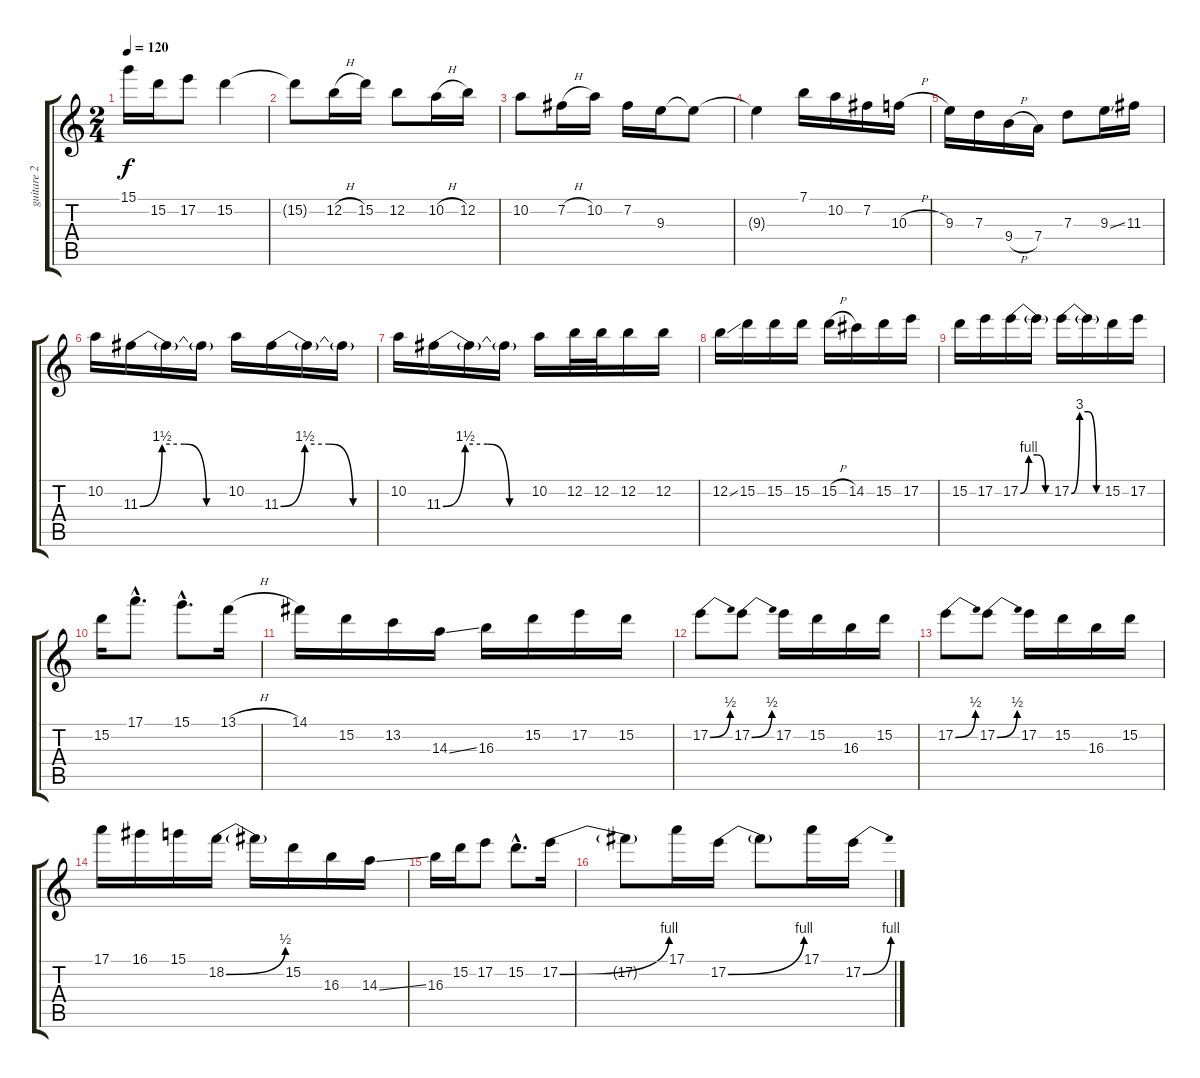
\track ("guitare 2" "guitare 2") {instrument distortionguitar}
\staff {score tabs}
\tuning (E4 B3 G3 D3 A2 E2) {hide}
\ts (2 4)
\tempo 120
\clef g2
\ks c
15.1.16{dy f} 15.2.16 17.2.8 15.2.4 |
15.2{t}.8 12.2{h}.16 15.2.16 12.2.8 10.2{h}.16 12.2.16 |
10.2.8 7.2{h}.16 10.2.16 7.2.16 9.3.16 9.3{t}.8 |
9.3{t}.4 7.1.16 10.2.16 7.2.16 10.3{h}.16 |
9.3.16 7.3.16 9.4{h}.16 7.4.16 7.3.8 9.3{ss}.16 11.3.16 |
10.2.16 11.3{be (custom 0 0 15 6 30 6 45 0 60 0)}.16 11.3{t}.16 11.3{t}.16 10.2.16 11.3{be (custom 0 0 15 6 30 6 45 0 60 0)}.16 11.3{t}.16 11.3{t}.16 |
10.2.16 11.3{be (custom 0 0 15 6 30 6 45 0 60 0)}.16 11.3{t}.16 11.3{t}.16 10.2.16 12.2.32 12.2.32 12.2.16 12.2.16 |
12.2{ss}.16 15.2.16 15.2.16 15.2.16 15.2{h}.16 14.2.16 15.2.16 17.2.16 |
15.2.16 17.2.16 17.2{be (custom 0 0 15 4 30 4 45 0 60 0)}.16 17.2{t}.16 17.2{be (custom 0 0 15 12 30 12 45 0 60 0)}.16 17.2{t}.16 15.2.16 17.2.16 |
15.2.16 17.1{hac}.8{d} 15.1{hac}.8{d} 13.1{h}.16 |
14.1.16 15.2.16 13.2.16 14.3{ss}.16 16.3.16 15.2.16 17.2.16 15.2.16 |
17.2{be (bend 0 0 60 2)}.8 17.2{be (bend 0 0 60 2)}.8 17.2.16 15.2.16 16.3.16 15.2.16 |
17.2{be (bend 0 0 60 2)}.8 17.2{be (bend 0 0 60 2)}.8 17.2.16 15.2.16 16.3.16 15.2.16 |
17.1.16 16.1.16 15.1.16 18.2{be (bend 0 0 60 2)}.16 18.2{t}.16 15.2.16 16.3.16 14.3{ss}.16 |
16.3.16 15.2.16 17.2.8 15.2{hac}.8{d} 17.2{be (bend 0 0 60 4)}.16 |
17.2{t}.8 17.1.16 17.2{be (bend 0 0 60 4)}.16 17.2{t}.8 17.1.16 17.2{be (bend 0 0 60 4)}.16
